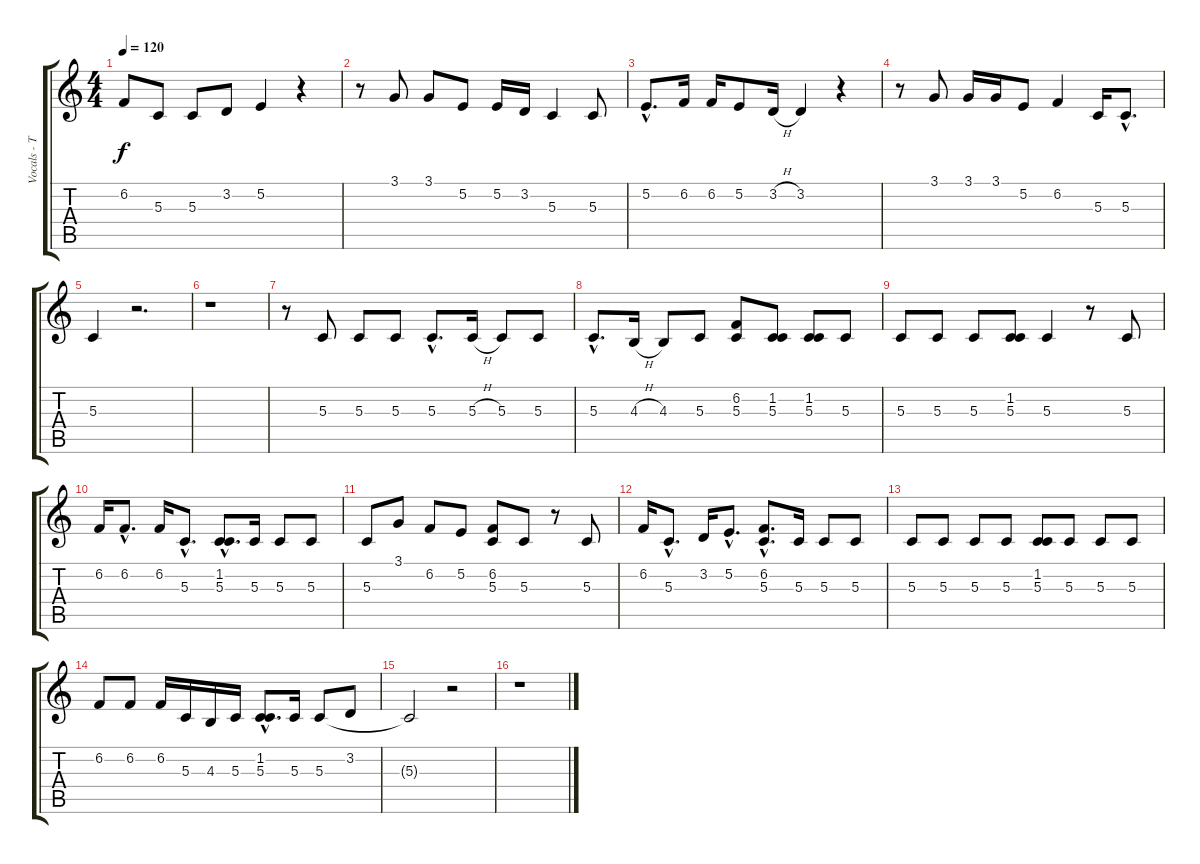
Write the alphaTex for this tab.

\track ("Vocals - Tom" "Vocals - T") {instrument sopranosax}
\staff {score tabs}
\tuning (E4 B3 G3 D3 A2 E2) {hide}
\ts (4 4)
\tempo 120
\clef g2
\ks c
6.2.8{dy f} 5.3.8 5.3.8 3.2.8 5.2.4 r.4 |
r.8 3.1.8 3.1.8 5.2.8 5.2.16 3.2.16 5.3.4 5.3.8 |
5.2{hac}.8{d} 6.2.16 6.2.16 5.2.8 3.2{h}.16 3.2.4 r.4 |
r.8 3.1.8 3.1.16 3.1.16 5.2.8 6.2.4 5.3.16 5.3{hac}.8{d} |
5.3.4 r.2{d} |
r.1 |
r.8 5.3.8 5.3.8 5.3.8 5.3{hac}.8{d} 5.3{h}.16 5.3.8 5.3.8 |
5.3{hac}.8{d} 4.3{h}.16 4.3.8 5.3.8 (6.2 5.3).8 (1.2 5.3).8 (1.2 5.3).8 5.3.8 |
5.3.8 5.3.8 5.3.8 (1.2 5.3).8 5.3.4 r.8 5.3.8 |
6.2.16 6.2{hac}.8{d} 6.2.16 5.3{hac}.8{d} (1.2{hac} 5.3{hac}).8{d} 5.3.16 5.3.8 5.3.8 |
5.3.8 3.1.8 6.2.8 5.2.8 (6.2 5.3).8 5.3.8 r.8 5.3.8 |
6.2.16 5.3{hac}.8{d} 3.2.16 5.2{hac}.8{d} (6.2{hac} 5.3{hac}).8{d} 5.3.16 5.3.8 5.3.8 |
5.3.8 5.3.8 5.3.8 5.3.8 (1.2 5.3).8 5.3.8 5.3.8 5.3.8 |
6.2.8 6.2.8 6.2.16 5.3.16 4.3.16 5.3.16 (1.2{hac} 5.3{hac}).8{d} 5.3.16 5.3.8 3.2.8 |
5.3{t}.2 r.2 |
r.1
